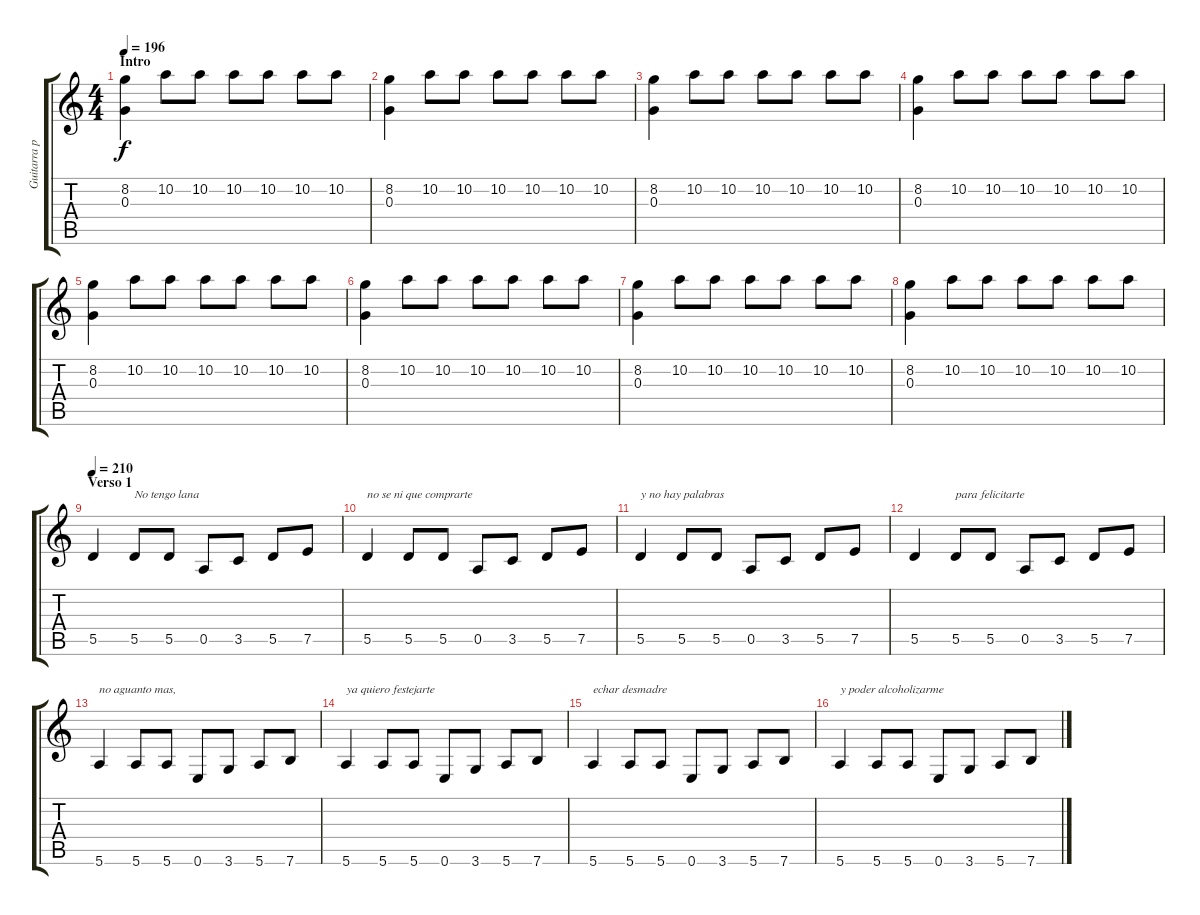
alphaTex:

\track ("Guitarra principal" "Guitarra p") {instrument distortionguitar}
\staff {score tabs}
\tuning (E4 B3 G3 D3 A2 E2) {hide}
\ts (4 4)
\section ("" "Intro")
\tempo 196
\clef g2
\ks c
(8.2 0.3).4{dy f instrument distortionguitar} 10.2.8 10.2.8 10.2.8 10.2.8 10.2.8 10.2.8 |
(8.2 0.3).4 10.2.8 10.2.8 10.2.8 10.2.8 10.2.8 10.2.8 |
(8.2 0.3).4 10.2.8 10.2.8 10.2.8 10.2.8 10.2.8 10.2.8 |
(8.2 0.3).4 10.2.8 10.2.8 10.2.8 10.2.8 10.2.8 10.2.8 |
(8.2 0.3).4 10.2.8 10.2.8 10.2.8 10.2.8 10.2.8 10.2.8 |
(8.2 0.3).4 10.2.8 10.2.8 10.2.8 10.2.8 10.2.8 10.2.8 |
(8.2 0.3).4 10.2.8 10.2.8 10.2.8 10.2.8 10.2.8 10.2.8 |
(8.2 0.3).4 10.2.8 10.2.8 10.2.8 10.2.8 10.2.8 10.2.8 |
\section ("" "Verso 1")
\tempo 210
5.5.4 5.5.8{txt "No tengo lana"} 5.5.8 0.5.8 3.5.8 5.5.8 7.5.8 |
5.5.4{txt "no se ni que comprarte"} 5.5.8 5.5.8 0.5.8 3.5.8 5.5.8 7.5.8 |
5.5.4{txt "y no hay palabras"} 5.5.8 5.5.8 0.5.8 3.5.8 5.5.8 7.5.8 |
5.5.4 5.5.8{txt "para felicitarte"} 5.5.8 0.5.8 3.5.8 5.5.8 7.5.8 |
5.6.4{txt "no aguanto mas,"} 5.6.8 5.6.8 0.6.8 3.6.8 5.6.8 7.6.8 |
5.6.4{txt "ya quiero festejarte"} 5.6.8 5.6.8 0.6.8 3.6.8 5.6.8 7.6.8 |
5.6.4{txt "echar desmadre"} 5.6.8 5.6.8 0.6.8 3.6.8 5.6.8 7.6.8 |
5.6.4{txt "y poder alcoholizarme"} 5.6.8 5.6.8 0.6.8 3.6.8 5.6.8 7.6.8
